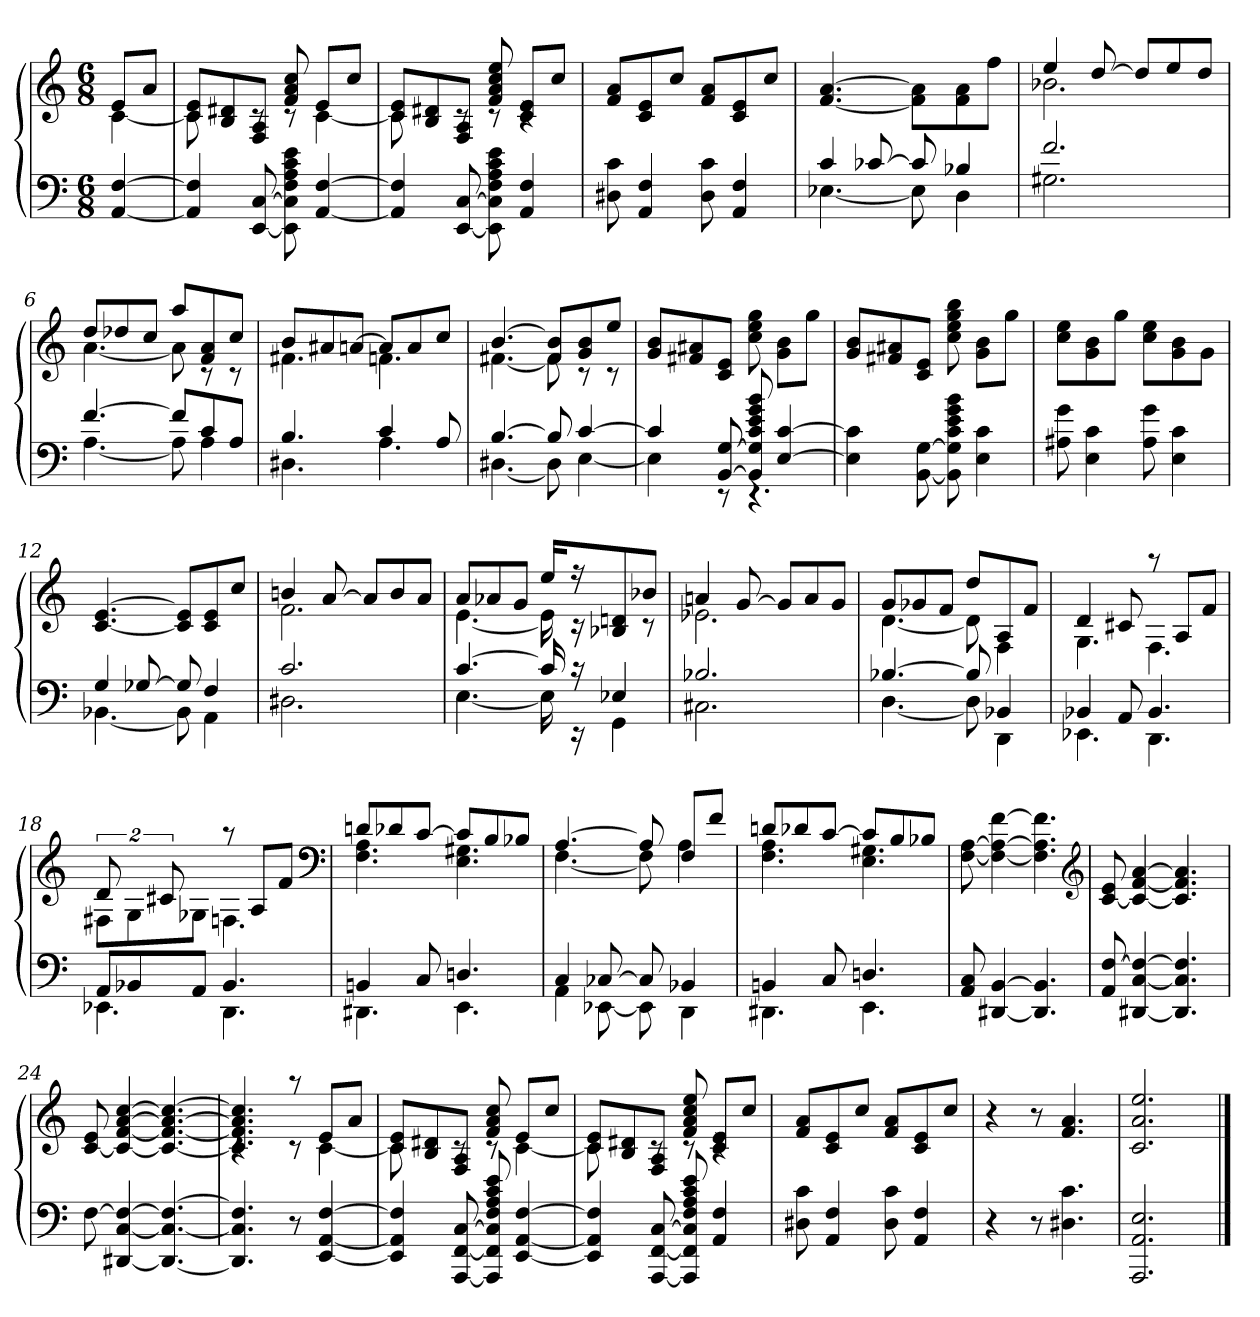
**kern	**kern
*part1	*part1
*staff2	*staff1
*clefF4	*clefG2
*k[]	*k[]
*a:	*a:
*M6/8	*M6/8
=	=
*	*^
[4AA [4F	8eL	[4c
.	8aJ	.
=1	=1	=1
4AA] 4F]	8c 8eL	8c]
.	8B 8d#X	8rc
[8EE [8C	8F 8AJ	8rc
8EE] 8C] 8F 8A 8c 8e	8f 8a 8cc	8rc
[4AA [4F	8eL	[4c
.	8ccJ	.
=2	=2	=2
4AA] 4F]	8c 8eL	8c]
.	8B 8d#X	8rc
[8EE [8C	8F 8AJ	8rc
8EE] 8C] 8F 8A 8c 8e	8f 8a 8cc 8ee	8rc
4AA 4F	8c 8eL	4rc
.	8ccJ	.
*	*v	*v
=3	=3
8D#X 8c	8f 8aL
4AA 4F	8c 8e
.	8ccJ
8D# 8c	8f 8aL
4AA 4F	8c 8e
.	8ccJ
=4	=4
*^	*
4c	[4.E-X	[4.f [4.a
[8c-X	.	.
8c-]	8E-]	8f] 8a]L
4B-X	4D	8f 8a
.	.	8ffJ
=5	=5	=5
*	*	*^
2.f	2.G#X	4ee	2.b-X
.	.	[8dd	.
.	.	8ddL]	.
.	.	8ee	.
.	.	8ddJ	.
=6	=6	=6	=6
[4.f	[4.A	8ddL	[4.a
.	.	8dd-X	.
.	.	8ccJ	.
8fL]	8A]	8aaL	8a]
8c	4A	8f 8a	8rc
8AJ	.	8ccJ	8rc
=7	=7	=7	=7
4.B	4.D#X	8bL	4.f#X
.	.	8a#X	.
.	.	[8anJ	.
4c	4.A	8aL]	4.fn
.	.	8a	.
8A	.	8ccJ	.
=8	=8	=8	=8
[4.B	[4.D#X	[4.b	[4.f#X
8B]	8D#]	8f# 8b]L	8f#]
[4c	[4E	8g 8b	8rc
.	.	8eeJ	8rc
*	*	*v	*v
=9	=9	=9
4c]	4E]	8g 8bL
.	.	8f#X 8a#X
[8BB [8G	8rEE	8c 8eJ
8BB] 8G] 8c 8e 8g 8b	4.rEE	8cc 8ee 8gg
[4E [4c	.	8g 8bL
.	.	8ggJ
*v	*v	*
=10	=10
4E] 4c]	8g 8bL
.	8f#X 8a#X
[8BB [8G	8c 8eJ
8BB] 8G] 8c 8e 8g 8b	8cc 8ee 8gg 8bb
4E 4c	8g 8bL
.	8ggJ
=11	=11
8A#X 8g	8cc 8eeL
4E 4c	8g 8b
.	8ggJ
8A# 8g	8cc 8eeL
4E 4c	8g 8b
.	8gJ
=12	=12
*^	*
4G	[4.BB-X	[4.c [4.e
[8G-X	.	.
8G-]	8BB-]	8c] 8e]L
4F	4AA	8c 8e
.	.	8ccJ
=13	=13	=13
*	*	*^
2.c	2.D#X	4bn	2.f
.	.	[8a	.
.	.	8aL]	.
.	.	8b	.
.	.	8aJ	.
=14	=14	=14	=14
[4.c	[4.E	8aL	[4.e
.	.	8a-X	.
.	.	8gJ	.
16c]	16E]	16eeKL	16e]
16rc	16rEE	16r	16rc
4E-X	4GG	8B-X 8dn	8rc
.	.	8b-XJ	8rc
=15	=15	=15	=15
2.B-X	2.C#X	4an	2.e-X
.	.	[8g	.
.	.	8gL]	.
.	.	8a	.
.	.	8gJ	.
=16	=16	=16	=16
[4.B-X	[4.D	8gL	[4.d
.	.	8g-X	.
.	.	8fJ	.
8B-]	8D]	8ddL	8d]
4BB-X	4DD	8A	4F
.	.	8fJ	.
=17	=17	=17	=17
4BB-X	4.EE-X	4d	4.G
8AA	.	8c#X	.
4.BB-	4.DD	8raa	4.F
.	.	8AL	.
.	.	8fJ	.
=18	=18	=18	=18
8AAL	4.EE-X	16%3d	8F#XL
8BB-X	.	.	8G
.	.	16%3c#X	.
8AAJ	.	.	8G-XJ
4.BB-	4.DD	8raa	4.Fn
.	.	8AL	.
.	.	8fJ	.
*	*	*clefF4	*
=19	=19	=19	=19
4BBn	4.DD#X	8dnL	4.F 4.A
.	.	8d-X	.
8C	.	[8cJ	.
4.Dn	4.EE	8cL]	4.E 4.G#X
.	.	8B	.
.	.	8B-XJ	.
=20	=20	=20	=20
4C	4AA	[4.A	[4.F
[8C-X	[8EE-X	.	.
8C-]	8EE-]	8A]	8F]
4BB-X	4DD	8FL	4A
.	.	8fJ	.
=21	=21	=21	=21
4BBn	4.DD#X	8dnL	4.F 4.A
.	.	8d-X	.
8C	.	[8cJ	.
4.Dn	4.EE	8cL]	4.E 4.G#X
.	.	8B	.
.	.	8B-XJ	.
*v	*v	*	*
*	*v	*v
=22	=22
8AA 8C	[8F [8A
[4DD#X [4BB	4F_ 4A_ [4f
4.DD#] 4.BB]	4.F] 4.A] 4.f]
*	*clefG2
=23	=23
8AA [8F	[8c 8e
[4DD#X [4C 4F_	4c_ [4f [4a
4.DD#] 4.C] 4.F]	4.c] 4.f] 4.a]
=24	=24
[8F	[8c 8e
[4DD#X [4C 4F_	4c_ [4f [4a [4cc
4.DD#_ 4.C_ 4.F_	4.c_ 4.f_ 4.a_ 4.cc_
=25	=25
*	*^
4.DD#] 4.C] 4.F]	4.c] 4.f] 4.a] 4.cc]	4.rc
8r	8raa	8rc
[4EE [4AA [4F	8eL	[4c
.	8aJ	.
=26	=26	=26
4EE] 4AA] 4F]	8c 8eL	8c]
.	8B 8d#X	8rc
[8AAA [8FF [8C	8F 8AJ	8rc
8AAA] 8FF] 8C] 8F 8A 8c 8e	8f 8a 8cc	8rc
[4EE [4AA [4F	8eL	[4c
.	8ccJ	.
=27	=27	=27
4EE] 4AA] 4F]	8c 8eL	8c]
.	8B 8d#X	8rc
[8AAA [8FF [8C	8F 8AJ	8rc
8AAA] 8FF] 8C] 8F 8A 8c 8e	8f 8a 8cc 8ee	8rc
4AA 4F	8c 8eL	4rc
.	8ccJ	.
*	*v	*v
=28	=28
8D#X 8c	8f 8aL
4AA 4F	8c 8e
.	8ccJ
8D# 8c	8f 8aL
4AA 4F	8c 8e
.	8ccJ
=29	=29
4r	4r
8r	8r
4.D#X 4.c	4.f 4.a
=30	=30
2.AAA 2.AA 2.E	2.c 2.a 2.ee
==	==
*-	*-
